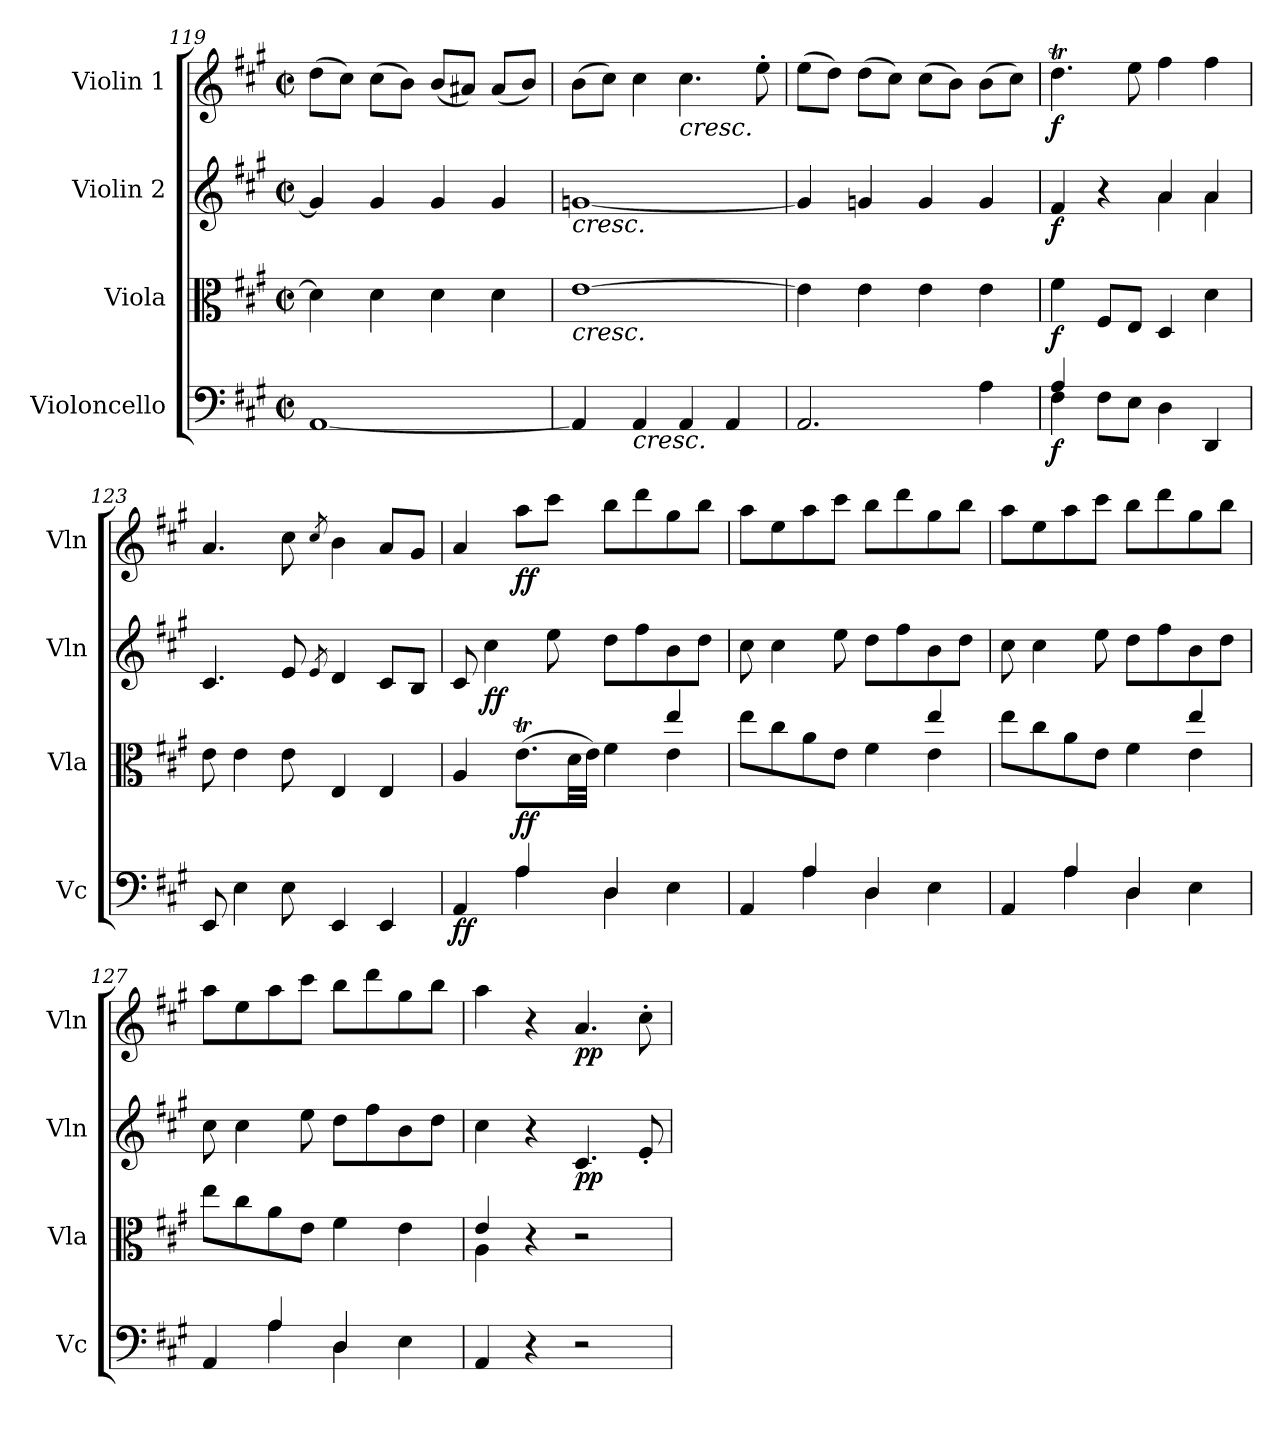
**kern	**dynam	**kern	**dynam	**kern	**dynam	**kern	**dynam
*part4	*part4	*part3	*part3	*part2	*part2	*part1	*part1
*staff4	*staff4	*staff3	*staff3	*staff2	*staff2	*staff1	*staff1
*I"Violoncello	*	*I"Viola	*	*I"Violin 2	*	*I"Violin 1	*
*I'Vc	*	*I'Vla	*	*I'Vln	*	*I'Vln	*
*clefF4	*	*clefC3	*	*clefG2	*	*clefG2	*
*k[f#c#g#]	*	*k[f#c#g#]	*	*k[f#c#g#]	*	*k[f#c#g#]	*
*M2/2	*	*M2/2	*	*M2/2	*	*M2/2	*
*met(c|)	*	*met(c|)	*	*met(c|)	*	*met(c|)	*
=119	=119	=119	=119	=119	=119	=119	=119
[1AA	.	4d\]	.	4g#/]	.	(8dd\L	.
.	.	.	.	.	.	8cc#\J)	.
.	.	4d\	.	4g#/	.	(8cc#\L	.
.	.	.	.	.	.	8b\J)	.
.	.	4d\	.	4g#/	.	(8b/L	.
.	.	.	.	.	.	8a#X/J)	.
.	.	4d\	.	4g#/	.	(8a#/L	.
.	.	.	.	.	.	8b/J)	.
=120	=120	=120	=120	=120	=120	=120	=120
!	!	!	!	!LO:TX:b:i:t=cresc.	!	!	!
!	!	!LO:TX:b:i:t=cresc.	!	!	!	!	!
4AA/]	.	[1e	.	[1gn	.	(8b\L	.
.	.	.	.	.	.	8cc#\J)	.
!LO:TX:b:i:t=cresc.	!	!	!	!	!	!	!
4AA/	.	.	.	.	.	4cc#\	.
!	!	!	!	!	!	!LO:TX:b:i:t=cresc.	!
4AA/	.	.	.	.	.	4.cc#\	.
4AA/	.	.	.	.	.	.	.
.	.	.	.	.	.	8ee'\	.
=121	=121	=121	=121	=121	=121	=121	=121
2.AA/	.	4e\]	.	4g/]	.	(8ee\L	.
.	.	.	.	.	.	8dd\J)	.
.	.	4e\	.	4gnj/	.	(8dd\L	.
.	.	.	.	.	.	8cc#\J)	.
.	.	4e\	.	4g/	.	(8cc#\L	.
.	.	.	.	.	.	8b\J)	.
4A\	.	4e\	.	4g/	.	(8b\L	.
.	.	.	.	.	.	8cc#\J)	.
!!LO:PB:g=z
=122	=122	=122	=122	=122	=122	=122	=122
*^	*	*	*	*^	*	*	*
!	!	!LO:DY:b	!	!LO:DY:b	!	!	!LO:DY:b	!	!LO:DY:b
4A/	4F#\	f	4f#\	f	4f#/	2ryy	f	4.ddT\	f
8F#\L	4ryy	.	8F#/L	.	4r	.	.	.	.
8E\J	.	.	8E/J	.	.	.	.	8ee\	.
4D\	2ryy	.	4D/	.	4a/	4a\	.	4ff#\	.
4DD/	.	.	4d\	.	4a/	4a\	.	4ff#\	.
*v	*v	*	*	*	*v	*v	*	*	*
=123	=123	=123	=123	=123	=123	=123	=123
8EE/	.	8e\	.	4.c#/	.	4.a/	.
4E\	.	4e\	.	.	.	.	.
8E\	.	8e\	.	8e/	.	8cc#\	.
.	.	.	.	8qe/	.	8qcc#/	.
4EE/	.	4E/	.	4d/	.	4b\	.
4EE/	.	4E/	.	8c#/L	.	8a/L	.
.	.	.	.	8B/J	.	8g#/J	.
!!LO:LB:g=z
=124	=124	=124	=124	=124	=124	=124	=124
*^	*	*^	*	*	*	*	*
!	!	!LO:DY:b	!	!	!	!	!	!	!
4AA/	4ryy	ff	4A/	2.ryy	.	8c#/	.	4a/	.
!	!	!	!	!	!	!	!LO:DY:b	!	!
.	.	.	.	.	.	4cc#\	ff	.	.
!	!	!	!	!	!LO:DY:b	!	!	!	!LO:DY:b
4A/	4A\	.	(8.eT\L	.	ff	.	.	8aa\L	ff
.	.	.	.	.	.	8ee\	.	8ccc#\J	.
.	.	.	32d\LL	.	.	.	.	.	.
.	.	.	32e\JJJ)	.	.	.	.	.	.
4D/	4D\	.	4f#\	.	.	8dd\L	.	8bb\L	.
.	.	.	.	.	.	8ff#\	.	8ddd\	.
4E\	4ryy	.	4ee/	4e\	.	8b\	.	8gg#\	.
.	.	.	.	.	.	8dd\J	.	8bb\J	.
=125	=125	=125	=125	=125	=125	=125	=125	=125	=125
4AA/	4ryy	.	8ee\L	2.ryy	.	8cc#\	.	8aa\L	.
.	.	.	8cc#\	.	.	4cc#\	.	8ee\	.
4A/	4A\	.	8a\	.	.	.	.	8aa\	.
.	.	.	8e\J	.	.	8ee\	.	8ccc#\J	.
4D/	4D\	.	4f#\	.	.	8dd\L	.	8bb\L	.
.	.	.	.	.	.	8ff#\	.	8ddd\	.
4E\	4ryy	.	4ee/	4e\	.	8b\	.	8gg#\	.
.	.	.	.	.	.	8dd\J	.	8bb\J	.
=126	=126	=126	=126	=126	=126	=126	=126	=126	=126
4AA/	4ryy	.	8ee\L	2.ryy	.	8cc#\	.	8aa\L	.
.	.	.	8cc#\	.	.	4cc#\	.	8ee\	.
4A/	4A\	.	8a\	.	.	.	.	8aa\	.
.	.	.	8e\J	.	.	8ee\	.	8ccc#\J	.
4D/	4D\	.	4f#\	.	.	8dd\L	.	8bb\L	.
.	.	.	.	.	.	8ff#\	.	8ddd\	.
4E\	4ryy	.	4ee/	4e\	.	8b\	.	8gg#\	.
.	.	.	.	.	.	8dd\J	.	8bb\J	.
*	*	*	*v	*v	*	*	*	*	*
=127	=127	=127	=127	=127	=127	=127	=127	=127
4AA/	4ryy	.	8ee\L	.	8cc#\	.	8aa\L	.
.	.	.	8cc#\	.	4cc#\	.	8ee\	.
4A/	4A\	.	8a\	.	.	.	8aa\	.
.	.	.	8e\J	.	8ee\	.	8ccc#\J	.
4D/	4D\	.	4f#\	.	8dd\L	.	8bb\L	.
.	.	.	.	.	8ff#\	.	8ddd\	.
4E\	4ryy	.	4e\	.	8b\	.	8gg#\	.
.	.	.	.	.	8dd\J	.	8bb\J	.
*v	*v	*	*	*	*	*	*	*
=128	=128	=128	=128	=128	=128	=128	=128
*	*	*^	*	*	*	*	*
4AA/	.	4e/	4A\	.	4cc#\	.	4aa\	.
4r	.	4r	2.ryy	.	4r	.	4r	.
!	!	!	!	!	!	!LO:DY:b	!	!LO:DY:b
2r	.	2r	.	.	4.c#/	pp	4.a/	pp
.	.	.	.	.	8e'/	.	8cc#'\	.
*	*	*v	*v	*	*	*	*	*
=	=	=	=	=	=	=	=
*-	*-	*-	*-	*-	*-	*-	*-
